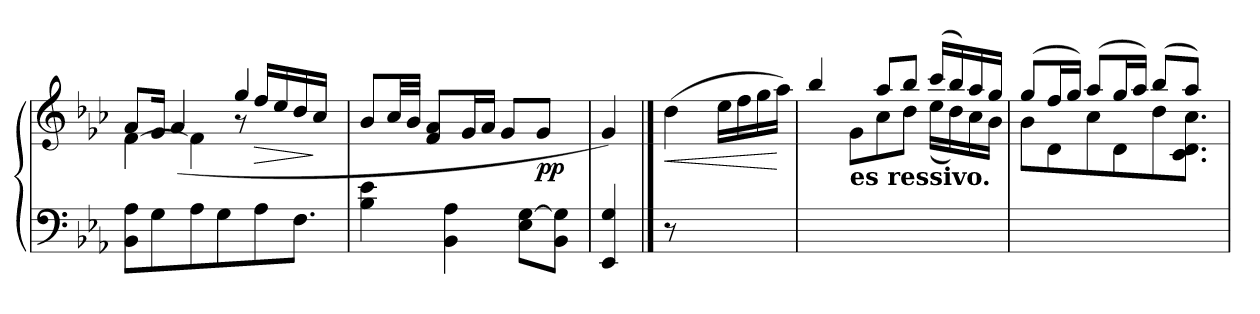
**kern	**kern	**dynam
*part1	*part1	*part1
*staff2	*staff1	*staff1/2
*clefF4	*clefG3	*
*k[b-e-a-]	*k[b-e-a-]	*
=1	=1	=1
*	*^	*
*	*	*^	*
8BB-\ 8A-\L	4..ryy	8f/L	[<4d\	.
8G\	.	16e-/Jk	.	.
.	.	(>4f/	.	.
8A-\	.	.	4d\]	.
8G\	.	.	.	.
.	4ee-/	8rf	.	.
!	!	!	!	!LO:HP:b
8A-\	.	.	(>16dd/LL	>
.	.	16ryy	16cc/	.
8.F\J	.	8.ryy	16b-/	.
.	16ryy	.	16a-/JJ	]
.	16ryy	.	16ryy	.
*	*v	*v	*v	*
=2	=2	=2
4B-\ 4e-\	8g/L	.
.	32a-/LL	.
.	32g/JJJ	.
.	8d/ 8f/L	.
4BB-\ 4A-\	.	.
.	16e-/L	.
.	16f/JJ	.
.	8e-/L	.
8E-\ [>8G\L	.	.
!	!	!LO:DY:b
!	!	!LO:DY:n=1:b
.	8e-/J	p p
8BB-\ 8G\]J	.	.
.	16ryy	.
=3	=3	=3
4EE-/ 4G/	4e-/)	.
!!LO:LB:g=z
==4	==4	==4
!	!	!LO:HP:b
8r	(>4b-\	<
4.ryy	.	.
.	16cc\LL	.
.	16dd\	.
.	16ee-\	.
.	16ff\JJ)	[
=5	=5	=5
*	*^	*
2..ryy	4.ryy	4gg/	.
!	!	!LO:TX:b:B:t=es ressivo.	!
.	.	8e-\L	.
.	8ff/L	8a-\	.
.	8gg/J	8b-\J	.
.	(>16aa-/LL	(<16cc\LL	.
.	16gg/)	16b-\)	.
.	16ff/	16a-\	.
.	16ee-/JJ	16g\JJ	.
=6	=6	=6	=6
2ryy	(>8ee-/L	8g\L	.
.	16dd/L	8B-\	.
.	16ee-/JJ)	.	.
.	(>8ff/L	8a-\	.
.	16ee-/L	8B-\	.
.	16ff/JJ)	.	.
4ryy	(>8gg/L	8b-\	.
.	8ff/J)	8.A-\ 8.B-\ 8.a-\J	.
16ryy	16ryy	.	.
*	*v	*v	*
=	=	=
*-	*-	*-
